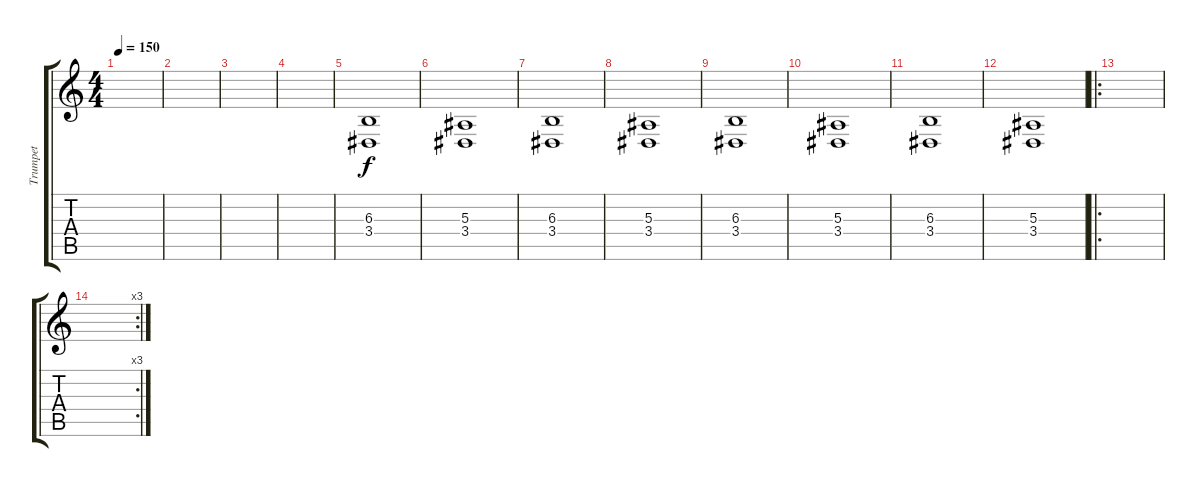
\track ("Trumpet" "Trumpet") {instrument trumpet}
\staff {score tabs}
\tuning (D4 A3 F3 C3 G2 C2) {hide}
\ts (4 4)
\tempo 150
\clef g2
\ks c
|
|
|
|
(6.3 3.4).1{dy f} |
(5.3 3.4).1 |
(6.3 3.4).1 |
(5.3 3.4).1 |
(6.3 3.4).1 |
(5.3 3.4).1 |
(6.3 3.4).1 |
(5.3 3.4).1 |
\ro
|
\rc 3
